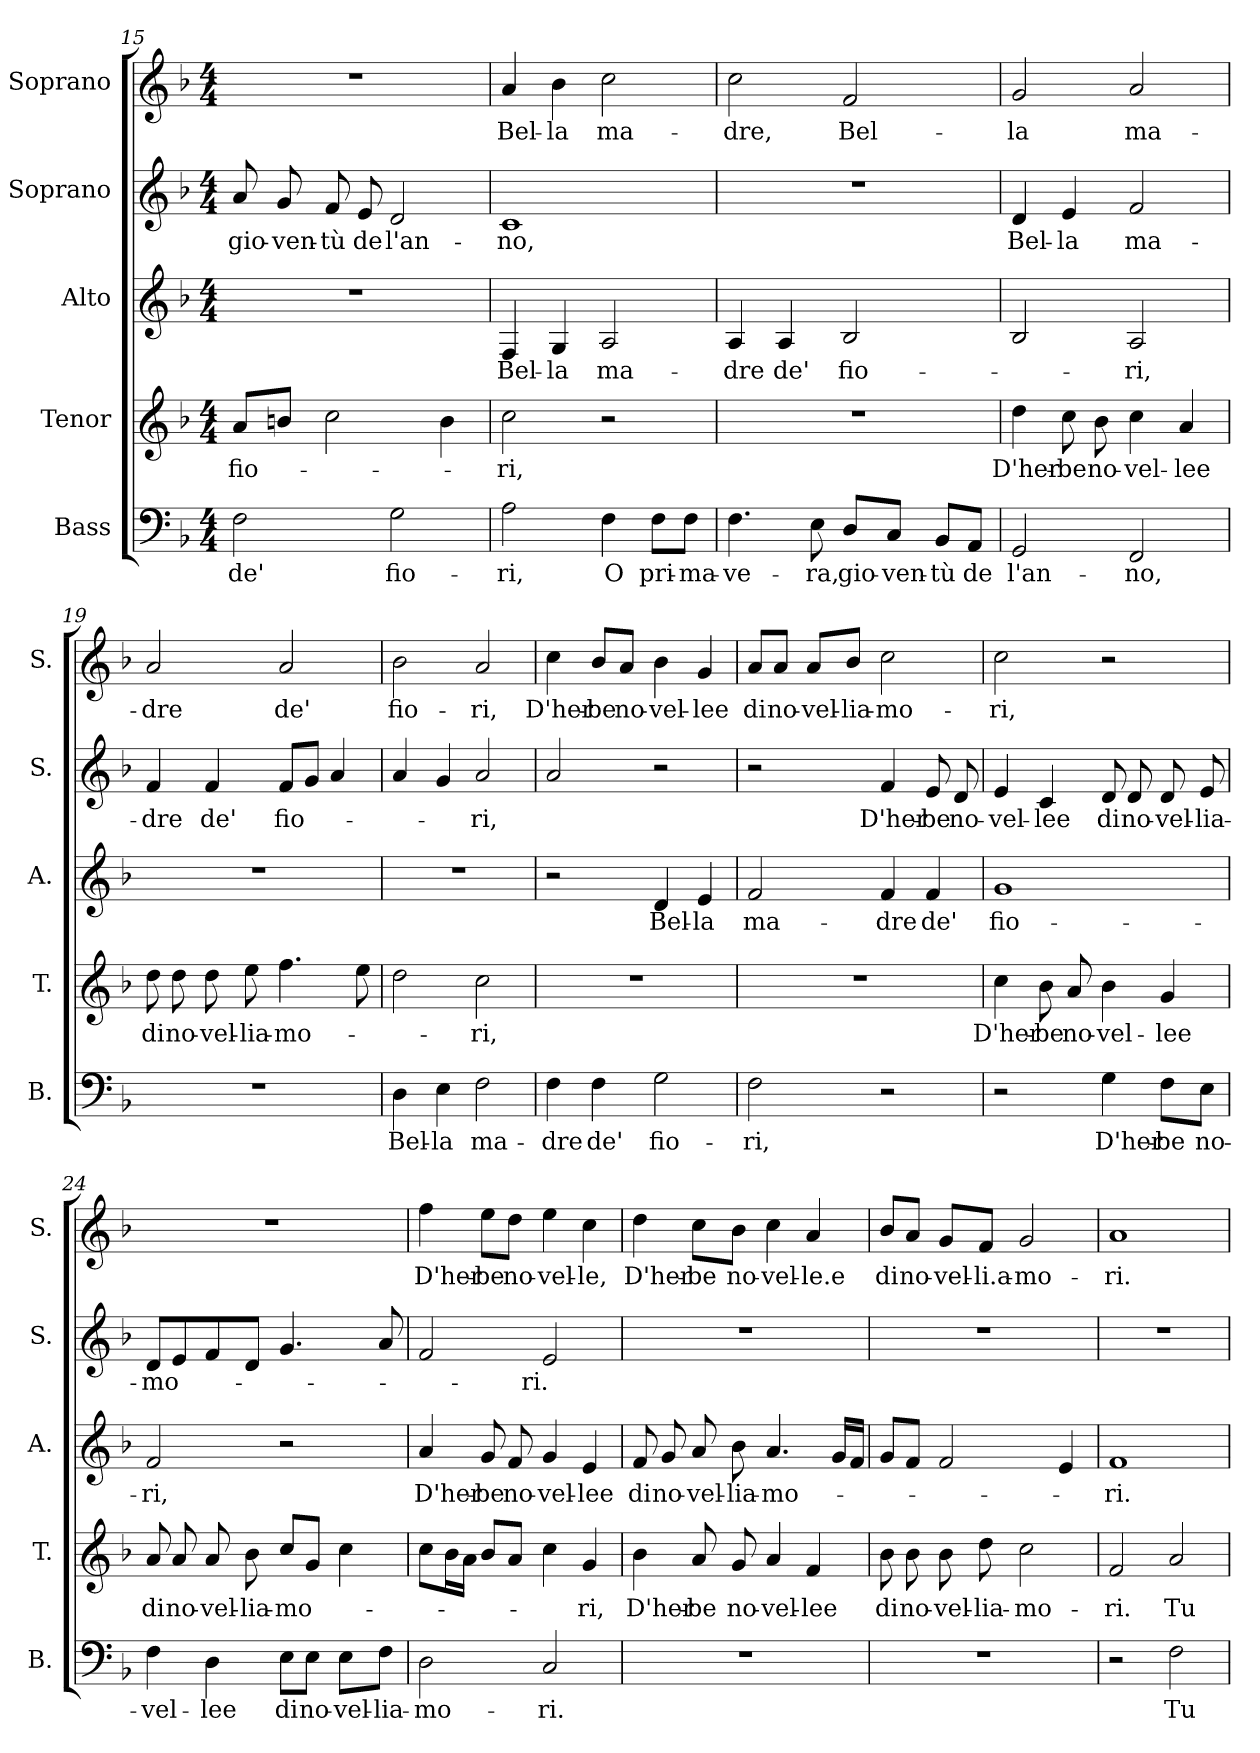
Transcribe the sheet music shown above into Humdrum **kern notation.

**kern	**text	**kern	**text	**kern	**text	**kern	**text	**kern	**text
*part5	*part5	*part4	*part4	*part3	*part3	*part2	*part2	*part1	*part1
*staff5	*staff5	*staff4	*staff4	*staff3	*staff3	*staff2	*staff2	*staff1	*staff1
*I"Bass	*	*I"Tenor	*	*I"Alto	*	*I"Soprano	*	*I"Soprano	*
*I'B.	*	*I'T.	*	*I'A.	*	*I'S.	*	*I'S.	*
!!LO:LB:g=z
*clefF4	*	*clefG2	*	*clefG2	*	*clefG2	*	*clefG2	*
*k[b-]	*	*k[b-]	*	*k[b-]	*	*k[b-]	*	*k[b-]	*
*M4/4	*	*M4/4	*	*M4/4	*	*M4/4	*	*M4/4	*
=15	=15	=15	=15	=15	=15	=15	=15	=15	=15
2F\	de'	8a/L	fio-	1r	.	8a/	gio-	1r	.
.	.	8bn/J	.	.	.	8g/	-ven-	.	.
.	.	2cc\	.	.	.	8f/	-tù	.	.
.	.	.	.	.	.	8e/	de	.	.
2G\	fio-	.	.	.	.	2d/	l'an-	.	.
.	.	4b\	.	.	.	.	.	.	.
=16	=16	=16	=16	=16	=16	=16	=16	=16	=16
2A\	-ri,	2cc\	-ri,	4F/	Bel-	1c	-no,	4a/	Bel-
.	.	.	.	4G/	-la	.	.	4b-\	-la
4F\	O	2r	.	2A/	ma-	.	.	2cc\	ma-
8F\L	pri-	.	.	.	.	.	.	.	.
8F\J	-ma-	.	.	.	.	.	.	.	.
=17	=17	=17	=17	=17	=17	=17	=17	=17	=17
4.F\	-ve-	1r	.	4A/	-dre	1r	.	2cc\	-dre,
.	.	.	.	4A/	de'	.	.	.	.
8E\	-ra,	.	.	.	.	.	.	.	.
8D/L	gio-	.	.	2B-/	fio-	.	.	2f/	Bel-
8C/J	-ven-	.	.	.	.	.	.	.	.
8BB-/L	-tù	.	.	.	.	.	.	.	.
8AA/J	de	.	.	.	.	.	.	.	.
=18	=18	=18	=18	=18	=18	=18	=18	=18	=18
2GG/	l'an-	4dd\	D'her-	2B-/	.	4d/	Bel-	2g/	-la
.	.	8cc\	-be	.	.	4e/	-la	.	.
.	.	8b-\	no-	.	.	.	.	.	.
2FF/	-no,	4cc\	-vel-	2A/	-ri,	2f/	ma-	2a/	ma-
.	.	4a/	-lee	.	.	.	.	.	.
=19	=19	=19	=19	=19	=19	=19	=19	=19	=19
1r	.	8dd\	di	1r	.	4f/	-dre	2a/	-dre
.	.	8dd\	no-	.	.	.	.	.	.
.	.	8dd\	-vel-	.	.	4f/	de'	.	.
.	.	8ee\	-lia-	.	.	.	.	.	.
.	.	4.ff\	-mo-	.	.	8f/L	fio-	2a/	de'
.	.	.	.	.	.	8g/J	.	.	.
.	.	.	.	.	.	4a/	.	.	.
.	.	8ee\	.	.	.	.	.	.	.
!!LO:PB:g=z
=20	=20	=20	=20	=20	=20	=20	=20	=20	=20
4D\	Bel-	2dd\	.	1r	.	4a/	.	2b-\	fio-
4E\	-la	.	.	.	.	4g/	.	.	.
2F\	ma-	2cc\	-ri,	.	.	2a/	-ri,	2a/	-ri,
=21	=21	=21	=21	=21	=21	=21	=21	=21	=21
4F\	-dre	1r	.	2r	.	2a/	.	4cc\	D'her-
4F\	de'	.	.	.	.	.	.	8b-/L	-be
.	.	.	.	.	.	.	.	8a/J	no-
2G\	fio-	.	.	4d/	Bel-	2r	.	4b-\	-vel-
.	.	.	.	4e/	-la	.	.	4g/	-lee
=22	=22	=22	=22	=22	=22	=22	=22	=22	=22
2F\	-ri,	1r	.	2f/	ma-	2r	.	8a/L	di
.	.	.	.	.	.	.	.	8a/J	no-
.	.	.	.	.	.	.	.	8a/L	-vel-
.	.	.	.	.	.	.	.	8b-/J	-lia-
2r	.	.	.	4f/	-dre	4f/	D'her-	2cc\	-mo-
.	.	.	.	4f/	de'	8e/	-be	.	.
.	.	.	.	.	.	8d/	no-	.	.
=23	=23	=23	=23	=23	=23	=23	=23	=23	=23
2r	.	4cc\	D'her-	1g	fio-	4e/	-vel-	2cc\	-ri,
.	.	8b-\	-be	.	.	4c/	-lee	.	.
.	.	8a/	no-	.	.	.	.	.	.
4G\	D'her-	4b-\	-vel-	.	.	8d/	di	2r	.
.	.	.	.	.	.	8d/	no-	.	.
8F\L	-be	4g/	-lee	.	.	8d/	-vel-	.	.
8E\J	no-	.	.	.	.	8e/	-lia-	.	.
!!LO:LB:g=z
=24	=24	=24	=24	=24	=24	=24	=24	=24	=24
4F\	-vel-	8a/	di	2f/	-ri,	8d/L	-mo-	1r	.
.	.	8a/	no-	.	.	8e/	.	.	.
4D\	-lee	8a/	-vel-	.	.	8f/	.	.	.
.	.	8b-\	-lia-	.	.	8d/J	.	.	.
8E\L	di	8cc/L	-mo-	2r	.	4.g/	.	.	.
8E\J	no-	8g/J	.	.	.	.	.	.	.
8E\L	-vel-	4cc\	.	.	.	.	.	.	.
8F\J	-lia-	.	.	.	.	8a/	.	.	.
=25	=25	=25	=25	=25	=25	=25	=25	=25	=25
2D\	-mo-	8cc\L	.	4a/	D'her-	2f/	.	4ff\	D'her-
.	.	16b-\L	.	.	.	.	.	.	.
.	.	16a\JJ	.	.	.	.	.	.	.
.	.	8b-/L	.	8g/	-be	.	.	8ee\L	-be
.	.	8a/J	.	8f/	no-	.	.	8dd\J	no-
2C/	-ri.	4cc\	.	4g/	-vel-	2e/	-ri.	4ee\	-vel-
.	.	4g/	-ri,	4e/	-lee	.	.	4cc\	-le,
=26	=26	=26	=26	=26	=26	=26	=26	=26	=26
1r	.	4b-\	D'her-	8f/	di	1r	.	4dd\	D'her-
.	.	.	.	8g/	no-	.	.	.	.
.	.	8a/	-be	8a/	-vel-	.	.	8cc\L	-be
.	.	8g/	no-	8b-\	-lia-	.	.	8b-\J	no-
.	.	4a/	-vel-	4.a/	-mo-	.	.	4cc\	-vel-
.	.	4f/	-lee	.	.	.	.	4a/	-le.e
.	.	.	.	16g/LL	.	.	.	.	.
.	.	.	.	16f/JJ	.	.	.	.	.
=27	=27	=27	=27	=27	=27	=27	=27	=27	=27
1r	.	8b-\	di	8g/L	.	1r	.	8b-/L	di
.	.	8b-\	no-	8f/J	.	.	.	8a/J	no-
.	.	8b-\	-vel-	2f/	.	.	.	8g/L	-vel-
.	.	8dd\	-lia-	.	.	.	.	8f/J	-li.a-
.	.	2cc\	-mo-	.	.	.	.	2g/	-mo-
.	.	.	.	4e/	.	.	.	.	.
=28	=28	=28	=28	=28	=28	=28	=28	=28	=28
2r	.	2f/	-ri.	1f	-ri.	1r	.	1a	-ri.
2F\	Tu	2a/	Tu	.	.	.	.	.	.
=	=	=	=	=	=	=	=	=	=
*-	*-	*-	*-	*-	*-	*-	*-	*-	*-
